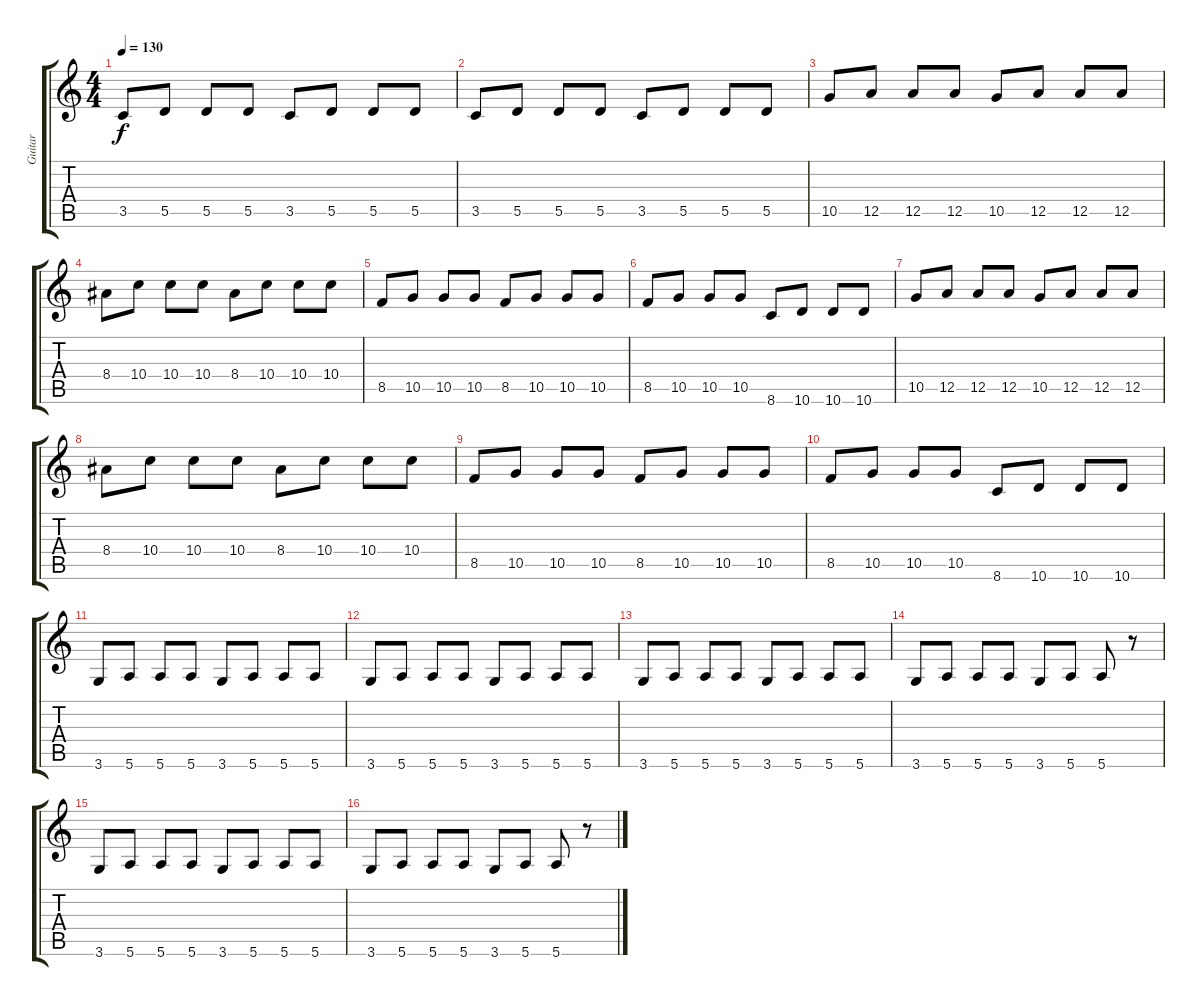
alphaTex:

\track ("Guitar" "Guitar") {instrument overdrivenguitar}
\staff {score tabs}
\tuning (E4 B3 G3 D3 A2 E2) {hide}
\ts (4 4)
\tempo 130
\clef g2
\ks c
3.5.8{dy f} 5.5.8 5.5.8 5.5.8 3.5.8 5.5.8 5.5.8 5.5.8 |
3.5.8 5.5.8 5.5.8 5.5.8 3.5.8 5.5.8 5.5.8 5.5.8 |
10.5.8 12.5.8 12.5.8 12.5.8 10.5.8 12.5.8 12.5.8 12.5.8 |
8.4.8 10.4.8 10.4.8 10.4.8 8.4.8 10.4.8 10.4.8 10.4.8 |
8.5.8 10.5.8 10.5.8 10.5.8 8.5.8 10.5.8 10.5.8 10.5.8 |
8.5.8 10.5.8 10.5.8 10.5.8 8.6.8 10.6.8 10.6.8 10.6.8 |
10.5.8 12.5.8 12.5.8 12.5.8 10.5.8 12.5.8 12.5.8 12.5.8 |
8.4.8 10.4.8 10.4.8 10.4.8 8.4.8 10.4.8 10.4.8 10.4.8 |
8.5.8 10.5.8 10.5.8 10.5.8 8.5.8 10.5.8 10.5.8 10.5.8 |
8.5.8 10.5.8 10.5.8 10.5.8 8.6.8 10.6.8 10.6.8 10.6.8 |
3.6.8 5.6.8 5.6.8 5.6.8 3.6.8 5.6.8 5.6.8 5.6.8 |
3.6.8 5.6.8 5.6.8 5.6.8 3.6.8 5.6.8 5.6.8 5.6.8 |
3.6.8 5.6.8 5.6.8 5.6.8 3.6.8 5.6.8 5.6.8 5.6.8 |
3.6.8 5.6.8 5.6.8 5.6.8 3.6.8 5.6.8 5.6.8 r.8 |
3.6.8 5.6.8 5.6.8 5.6.8 3.6.8 5.6.8 5.6.8 5.6.8 |
3.6.8 5.6.8 5.6.8 5.6.8 3.6.8 5.6.8 5.6.8 r.8
